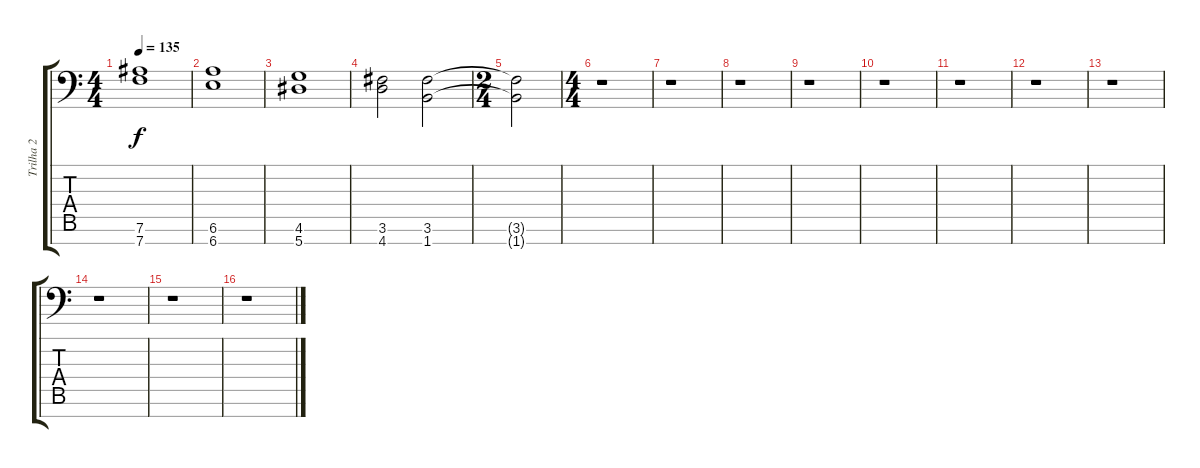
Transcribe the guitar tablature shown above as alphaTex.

\track ("Trilha 2" "Trilha 2") {instrument distortionguitar}
\staff {score tabs}
\tuning (Eb4 Bb3 Gb3 Db3 Ab2 Eb2 Bb1) {hide}
\ts (4 4)
\tempo 135
\clef f4
\ks c
(7.6 7.7).1{dy f} |
(6.6 6.7).1 |
(4.6 5.7).1 |
(3.6 4.7).2 (3.6 1.7).2 |
\ts (2 4)
(3.6{t} 1.7{t}).2 |
\ts (4 4)
r.1 |
r.1 |
r.1 |
r.1 |
r.1 |
r.1 |
r.1 |
r.1 |
r.1 |
r.1 |
r.1
